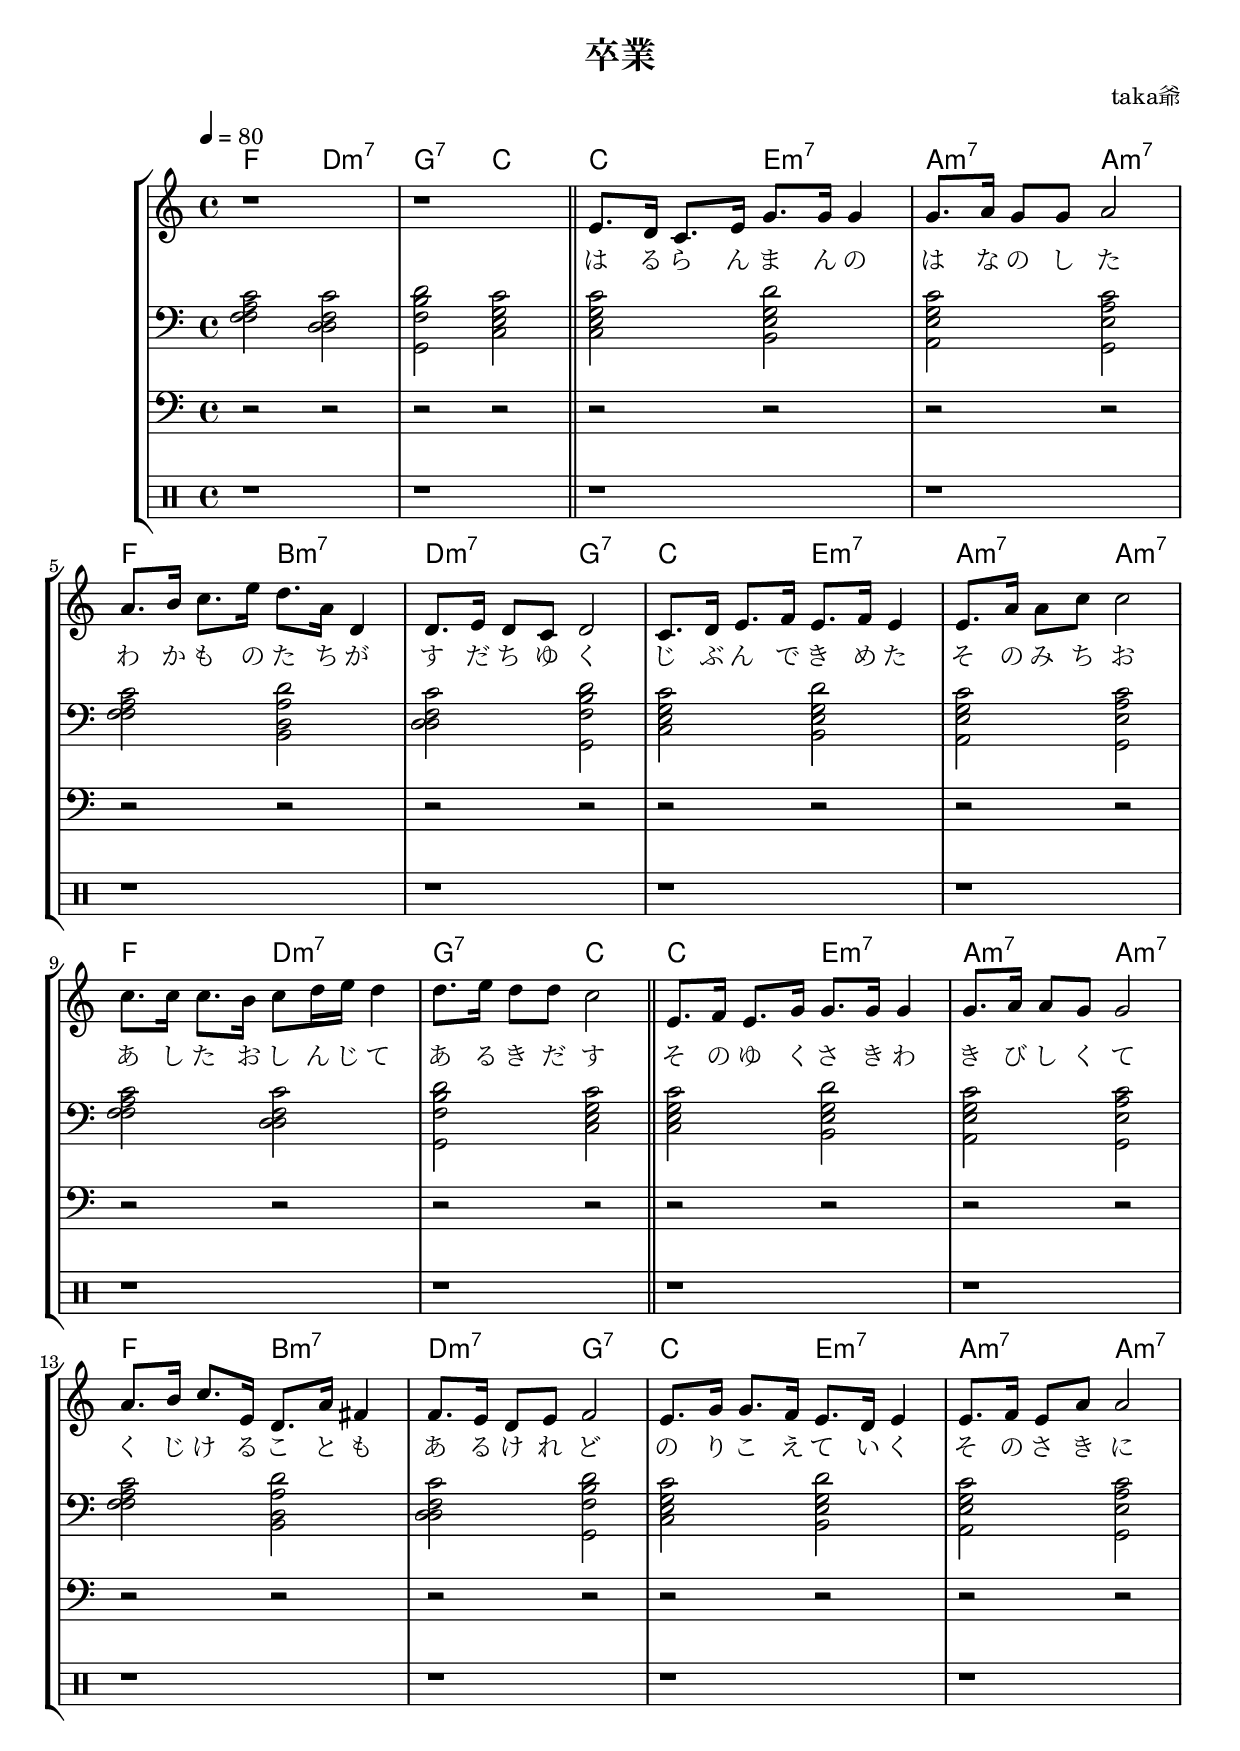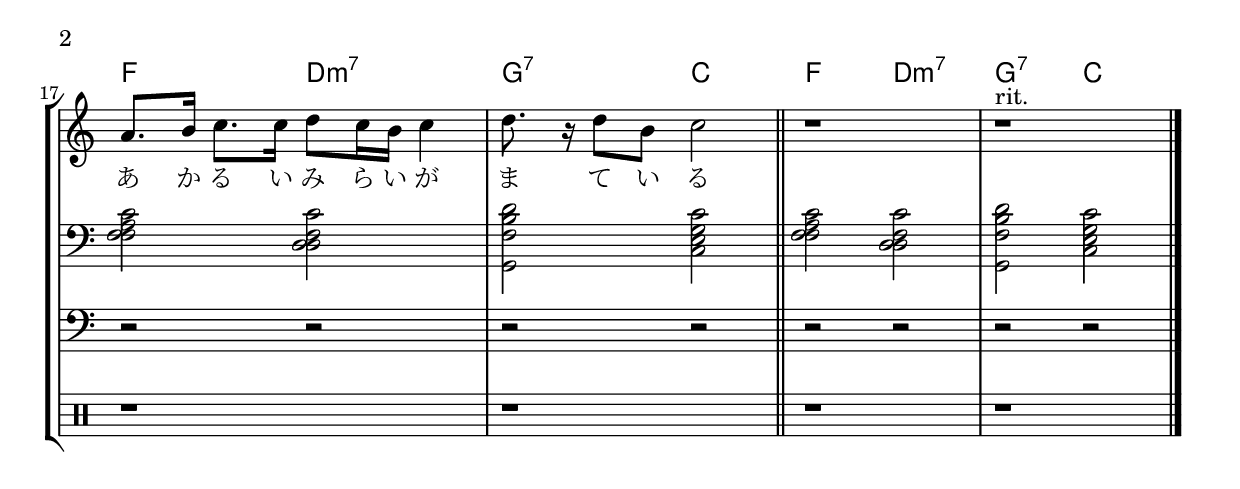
\version "2.12.1"

\header {
	title = \markup {卒業}
	composer = \markup \center-column {taka爺}
}

harmony = \chordmode {
	f2 d:min7 g:7 c 

	c e:min7 a:min7 a:min7 f b:min7 d:min7 g:7 c e:min7 a:min7 a:min7 f d:min7 g:7 c 

	c e:min7 a:min7 a:min7 f b:min7 d:min7 g:7 c e:min7 a:min7 a:min7 f d:min7 g:7 c 

	f d:min7 g:7 c 
}

melody = {
	\key c \major
	\tempo 4 = 80
	r1 | r1   
	\set Staff.midiInstrument = #"fss0.42"
	\set Staff.midiMinimumVolume = #0.7
	\set Staff.midiMaximumVolume = #0.9
	e'8.  d'16  c'8.  e'16  g'8.  g'16  g'4 
	g'8.  a'16  g'8  g'8  a'2 
	a'8.  b'16  c''8.  e''16  d''8.  a'16  d'4 
	d'8.  e'16  d'8  c'8  d'2 
	c'8.  d'16  e'8.  f'16  e'8.  f'16  e'4 
	e'8.  a'16  a'8  c''8  c''2 
	c''8.  c''16  c''8.  b'16  c''8  d''16  e''16  d''4 
	d''8.  e''16  d''8  d''8  c''2
	\set Staff.midiInstrument = #"fss0.42"
	\set Staff.midiMinimumVolume = #0.7
	\set Staff.midiMaximumVolume = #0.9
	e'8.  f'16  e'8.  g'16  g'8.  g'16  g'4 
	g'8.  a'16  a'8  g'8  g'2 
	a'8.  b'16  c''8.  e'16  d'8.  a'16  fis'4 
	f'8.  e'16  d'8  e'8  f'2 
	e'8.  g'16  g'8.  f'16  e'8.  d'16  e'4 
	e'8.  f'16  e'8  a'8  a'2 
	a'8.  b'16  c''8.  c''16  d''8  c''16  b'16  c''4 
	d''8.  r16  d''8  b'8  c''2
	r1 | r1^"rit." \bar "|."
}

words = \lyricmode {
	
	は  る  ら  ん  ま  ん  の  は  な  の  し  た  わ  か  も  の  た  ち  が  す  だ  ち  ゆ  く  じ  ぶ  ん  で  き  め  た  そ  の  み  ち  お  あ  し  た  お  し  ん  じ  て  あ  る  き  だ  す  
	そ  の  ゆ  く  さ  き  わ  き  び  し  く  て  く  じ  け  る  こ  と  も  あ  る  け  れ  ど  の  り  こ  え  て  い  く  そ  の  さ  き  に  あ  か  る  い  み  ら  い  が  ま  て  い  る  
	
}

tempochange = {
	\tempo 4 = 80
	r1 | r1 \bar "||"
	\tempo 4 = 80
	r1 | r1 | r1 | r1 | r1 | r1 | r1 | r1 \bar "||"
	\tempo 4 = 80
	r1 | r1 | r1 | r1 | r1 | r1 | r1 | r1 \bar "||"
	\tempo 4 = 80
	r1 | \tempo 4 = 60 r2 \tempo 4 = 53 r2 \bar "|."
}

mainacc = {
	\clef bass
	\set Staff.midiInstrument = #"Electric Grand"
	\set Staff.midiMinimumVolume = #0.3
	\set Staff.midiMaximumVolume = #0.6
	\key c \major
	\tempo 4 = 80
	<f f a c'>2
	<d d f c'>2
	<g, f b d'>2
	<c e g c'>2
	\bar "||"

	\set Staff.midiInstrument = #"Electric Grand"
	\set Staff.midiMinimumVolume = #0.3
	\set Staff.midiMaximumVolume = #0.6
	<c e g c'>2
	<b, e g d'>2
	<a, e g c'>2
	<g, e a c'>2
	<f f a c'>2
	<b, d a d'>2
	<d d f c'>2
	<g, f b d'>2
	<c e g c'>2
	<b, e g d'>2
	<a, e g c'>2
	<g, e a c'>2
	<f f a c'>2
	<d d f c'>2
	<g, f b d'>2
	<c e g c'>2
	\bar "||"

	\set Staff.midiInstrument = #"Electric Grand"
	\set Staff.midiMinimumVolume = #0.3
	\set Staff.midiMaximumVolume = #0.6
	<c e g c'>2
	<b, e g d'>2
	<a, e g c'>2
	<g, e a c'>2
	<f f a c'>2
	<b, d a d'>2
	<d d f c'>2
	<g, f b d'>2
	<c e g c'>2
	<b, e g d'>2
	<a, e g c'>2
	<g, e a c'>2
	<f f a c'>2
	<d d f c'>2
	<g, f b d'>2
	<c e g c'>2
	\bar "||"

	\set Staff.midiInstrument = #"Electric Grand"
	\set Staff.midiMinimumVolume = #0.3
	\set Staff.midiMaximumVolume = #0.6
	<f f a c'>2
	<d d f c'>2
	<g, f b d'>2
	<c e g c'>2
	\bar "|."
}

subacc = {
	\clef bass
	\set Staff.midiInstrument = #"Acoustic grand"
	\set Staff.midiMinimumVolume = #0.3
	\set Staff.midiMaximumVolume = #0.6
	\key c \major
	\tempo 4 = 80
	r2
	r2
	r2
	r2
	\bar "||"

	\set Staff.midiInstrument = #"Acoustic grand"
	\set Staff.midiMinimumVolume = #0.3
	\set Staff.midiMaximumVolume = #0.6
	r2
	r2
	r2
	r2
	r2
	r2
	r2
	r2
	r2
	r2
	r2
	r2
	r2
	r2
	r2
	r2
	\bar "||"

	\set Staff.midiInstrument = #"Acoustic grand"
	\set Staff.midiMinimumVolume = #0.3
	\set Staff.midiMaximumVolume = #0.6
	r2
	r2
	r2
	r2
	r2
	r2
	r2
	r2
	r2
	r2
	r2
	r2
	r2
	r2
	r2
	r2
	\bar "||"

	\set Staff.midiInstrument = #"Acoustic grand"
	\set Staff.midiMinimumVolume = #0.3
	\set Staff.midiMaximumVolume = #0.6
	r2
	r2
	r2
	r2
	\bar "|."
}

percA = {
	\drummode {
	r1 |r1 \bar "||"
	r1 |r1 |r1 |r1 |r1 |r1 |r1 |r1 \bar "||"
	r1 |r1 |r1 |r1 |r1 |r1 |r1 |r1 \bar "||"
	r1 |r1 \bar "|."
	}
}

percB = {
	\drummode {
	r1 |r1 \bar "||"
	r1 |r1 |r1 |r1 |r1 |r1 |r1 |r1 \bar "||"
	r1 |r1 |r1 |r1 |r1 |r1 |r1 |r1 \bar "||"
	r1 |r1 \bar "|."
	}
}

percC = {
	\drummode {
	r1 |r1 \bar "||"
	r1 |r1 |r1 |r1 |r1 |r1 |r1 |r1 \bar "||"
	r1 |r1 |r1 |r1 |r1 |r1 |r1 |r1 \bar "||"
	r1 |r1 \bar "|."
	}
}

percD = {
	\drummode {
	r1 |r1 \bar "||"
	r1 |r1 |r1 |r1 |r1 |r1 |r1 |r1 \bar "||"
	r1 |r1 |r1 |r1 |r1 |r1 |r1 |r1 \bar "||"
	r1 |r1 \bar "|."
	}
}

percE = {
	\drummode {
	r1 |r1 \bar "||"
	r1 |r1 |r1 |r1 |r1 |r1 |r1 |r1 \bar "||"
	r1 |r1 |r1 |r1 |r1 |r1 |r1 |r1 \bar "||"
	r1 |r1 \bar "|."
	}
}

\score {
	<<
		\new StaffGroup <<
			\new ChordNames {\harmony}
			\new Voice = "melody" {\melody}
			\new Lyrics \lyricsto "melody" \words
			\new Staff = "mainacc" {\mainacc}
			\new Staff = "subacc" {\subacc}
			\new DrumStaff <<
				\new DrumVoice {\percA}
				\new DrumVoice {\percB}
				\new DrumVoice {\percC}
				\new DrumVoice {\percD}
				\new DrumVoice {\percE}
			>>
		>>
	>>
	\layout { }
}
